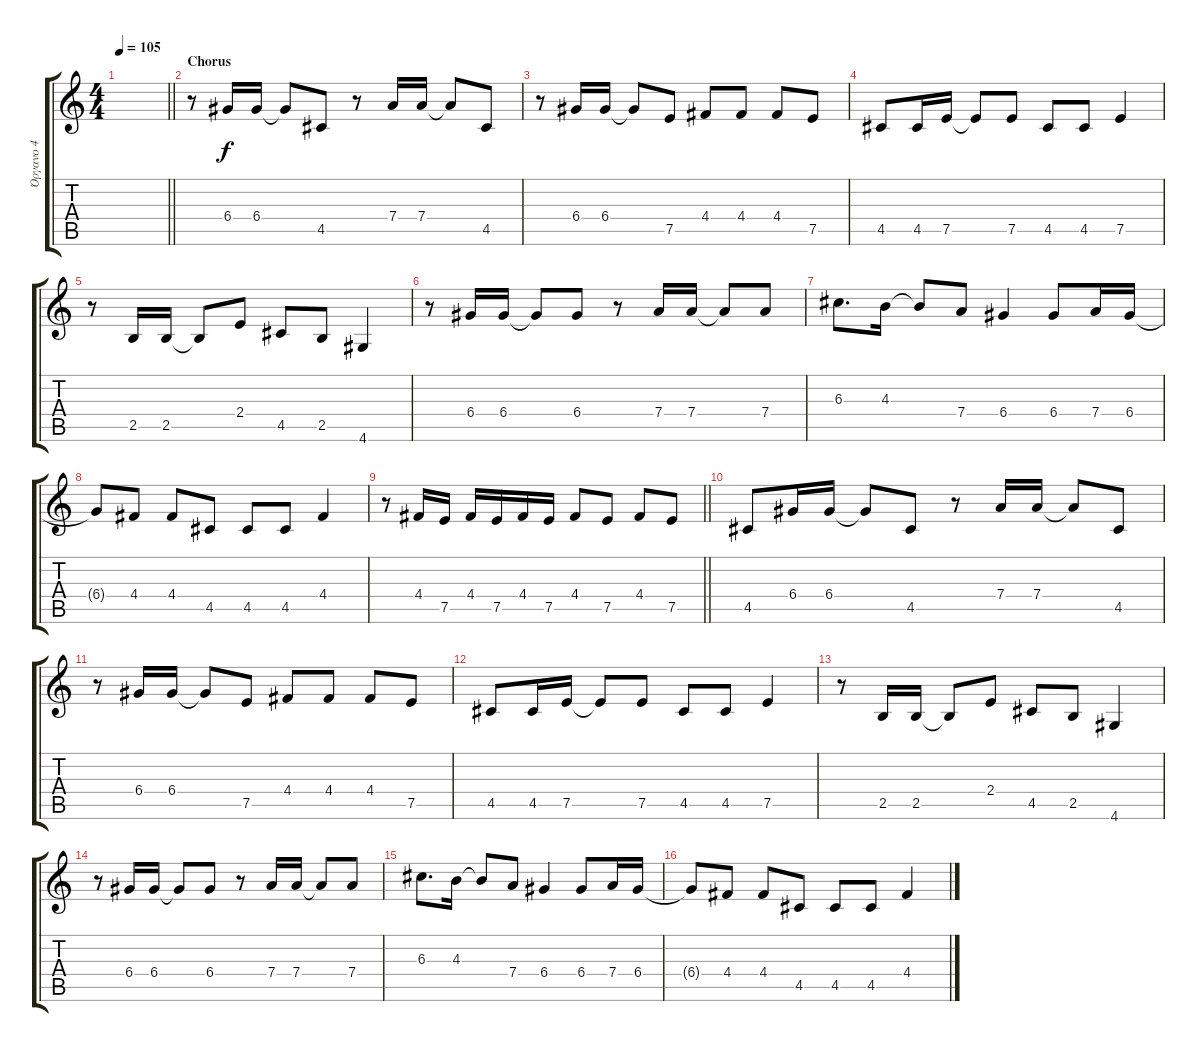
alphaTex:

\track ("Όργανο 4" "Όργανο 4") {instrument electricguitarclean}
\staff {score tabs}
\tuning (E4 B3 G3 D3 A2 E2) {hide}
\ts (4 4)
\tempo 105
\clef g2
\barLineRight lightlight
\ks c
|
\section ("" "Chorus")
r.8 6.4.16 6.4.16 6.4{t}.8 4.5.8 r.8 7.4.16 7.4.16 7.4{t}.8 4.5.8 |
r.8 6.4.16 6.4.16 6.4{t}.8 7.5.8 4.4.8 4.4.8 4.4.8 7.5.8 |
4.5.8 4.5.16 7.5.16 7.5{t}.8 7.5.8 4.5.8 4.5.8 7.5.4 |
r.8 2.5.16 2.5.16 2.5{t}.8 2.4.8 4.5.8 2.5.8 4.6.4 |
r.8 6.4.16 6.4.16 6.4{t}.8 6.4.8 r.8 7.4.16 7.4.16 7.4{t}.8 7.4.8 |
6.3.8{d} 4.3.16 4.3{t}.8 7.4.8 6.4.4 6.4.8 7.4.16 6.4.16 |
6.4{t}.8 4.4.8 4.4.8 4.5.8 4.5.8 4.5.8 4.4.4 |
\barLineRight lightlight
r.8 4.4.16 7.5.16 4.4.16 7.5.16 4.4.16 7.5.16 4.4.8 7.5.8 4.4.8 7.5.8 |
4.5.8 6.4.16 6.4.16 6.4{t}.8 4.5.8 r.8 7.4.16 7.4.16 7.4{t}.8 4.5.8 |
r.8 6.4.16 6.4.16 6.4{t}.8 7.5.8 4.4.8 4.4.8 4.4.8 7.5.8 |
4.5.8 4.5.16 7.5.16 7.5{t}.8 7.5.8 4.5.8 4.5.8 7.5.4 |
r.8 2.5.16 2.5.16 2.5{t}.8 2.4.8 4.5.8 2.5.8 4.6.4 |
r.8 6.4.16 6.4.16 6.4{t}.8 6.4.8 r.8 7.4.16 7.4.16 7.4{t}.8 7.4.8 |
6.3.8{d} 4.3.16 4.3{t}.8 7.4.8 6.4.4 6.4.8 7.4.16 6.4.16 |
6.4{t}.8 4.4.8 4.4.8 4.5.8 4.5.8 4.5.8 4.4.4
